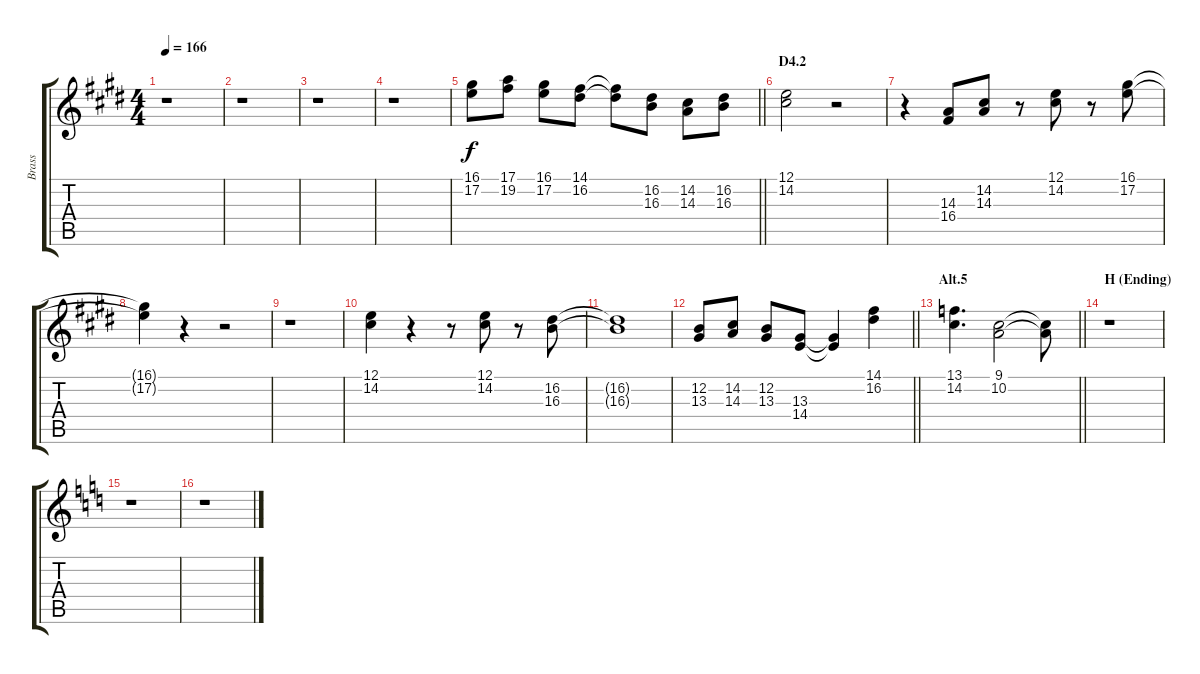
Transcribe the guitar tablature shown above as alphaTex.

\track ("Brass" "Brass") {instrument brasssection}
\staff {score tabs}
\tuning (E4 B3 G3 D3 A2 E2) {hide}
\ts (4 4)
\tempo 166
\clef g2
\ks e
r.1{dy f} |
r.1 |
r.1 |
r.1 |
\barLineRight lightlight
(16.1 17.2).8 (17.1 19.2).8 (16.1 17.2).8 (14.1 16.2).8 (14.1{t} 16.2{t}).8 (16.2 16.3).8 (14.2 14.3).8 (16.2 16.3).8 |
\section ("" "D4.2")
(12.1 14.2).2 r.2 |
r.4 (14.3 16.4).8 (14.2 14.3).8 r.8 (12.1 14.2).8 r.8 (16.1 17.2).8 |
(16.1{t} 17.2{t}).4 r.4 r.2 |
r.1 |
(12.1 14.2).4 r.4 r.8 (12.1 14.2).8 r.8 (16.2 16.3).8 |
(16.2{t} 16.3{t}).1 |
\barLineRight lightlight
(12.2 13.3).8 (14.2 14.3).8 (12.2 13.3).8 (13.3 14.4).8 (13.3{t} 14.4{t}).4 (14.1 16.2).4 |
\section ("" "Alt.5")
\barLineRight lightlight
(13.1 14.2).4{d} (9.1 10.2).2 (9.1{t} 10.2{t}).8 |
\section ("" "H (Ending)")
r.1 |
\ks c
r.1 |
r.1
